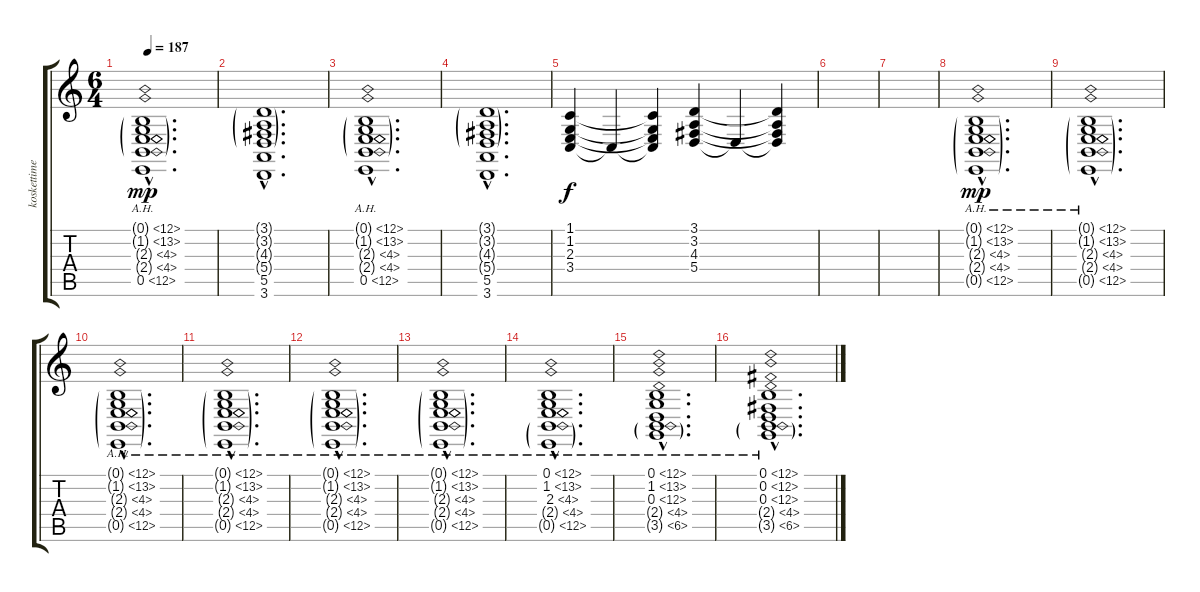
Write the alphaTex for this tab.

\track ("koskettimet 3" "koskettime") {instrument choiraahs}
\staff {score tabs}
\tuning (B3 Gb3 D3 A2 E2 B1) {hide}
\ts (6 4)
\tempo 187
\clef g2
\ks c
(0.1{ah 12 g hac} 1.2{ah 12 g hac} 2.3{ah 2 g hac} 2.4{ah 2 g hac} 0.5{ah 12 hac}).1{d dy mp} |
(3.1{g hac} 3.2{g hac} 4.3{g hac} 5.4{g hac} 5.5{hac} 3.6{hac}).1{d} |
(0.1{ah 12 g hac} 1.2{ah 12 g hac} 2.3{ah 2 g hac} 2.4{ah 2 g hac} 0.5{ah 12 hac}).1{d} |
(3.1{g hac} 3.2{g hac} 4.3{g hac} 5.4{g hac} 5.5{hac} 3.6{hac}).1{d} |
(1.1 1.2 2.3 3.4).4{dy f} 3.4{t}.4 (1.1{t} 1.2{t} 2.3{t} 3.4{t}).4 (3.1 3.2 4.3 5.4).4 5.4{t}.4 (3.1{t} 3.2{t} 4.3{t} 5.4{t}).4 |
|
|
(0.1{ah 12 g hac} 1.2{ah 12 g hac} 2.3{ah 2 g hac} 2.4{ah 2 g hac} 0.5{ah 12 g hac}).1{d dy mp} |
(0.1{ah 12 g hac} 1.2{ah 12 g hac} 2.3{ah 2 g hac} 2.4{ah 2 g hac} 0.5{ah 12 g hac}).1{d} |
(0.1{ah 12 g hac} 1.2{ah 12 g hac} 2.3{ah 2 g hac} 2.4{ah 2 g hac} 0.5{ah 12 g hac}).1{d} |
(0.1{ah 12 g hac} 1.2{ah 12 g hac} 2.3{ah 2 g hac} 2.4{ah 2 g hac} 0.5{ah 12 g hac}).1{d} |
(0.1{ah 12 g hac} 1.2{ah 12 g hac} 2.3{ah 2 g hac} 2.4{ah 2 g hac} 0.5{ah 12 g hac}).1{d} |
(0.1{ah 12 g hac} 1.2{ah 12 g hac} 2.3{ah 2 g hac} 2.4{ah 2 g hac} 0.5{ah 12 g hac}).1{d} |
(0.1{ah 12 hac} 1.2{ah 12 hac} 2.3{ah 2 hac} 2.4{ah 2 g hac} 0.5{ah 12 g hac}).1{d} |
(0.1{ah 12 hac} 1.2{ah 12 hac} 0.3{ah 12 hac} 2.4{ah 2 g hac} 3.5{ah 3 g hac}).1{d} |
(0.1{ah 12 hac} 0.2{ah 12 hac} 0.3{ah 12 hac} 2.4{ah 2 g hac} 3.5{ah 3 g hac}).1{d}
